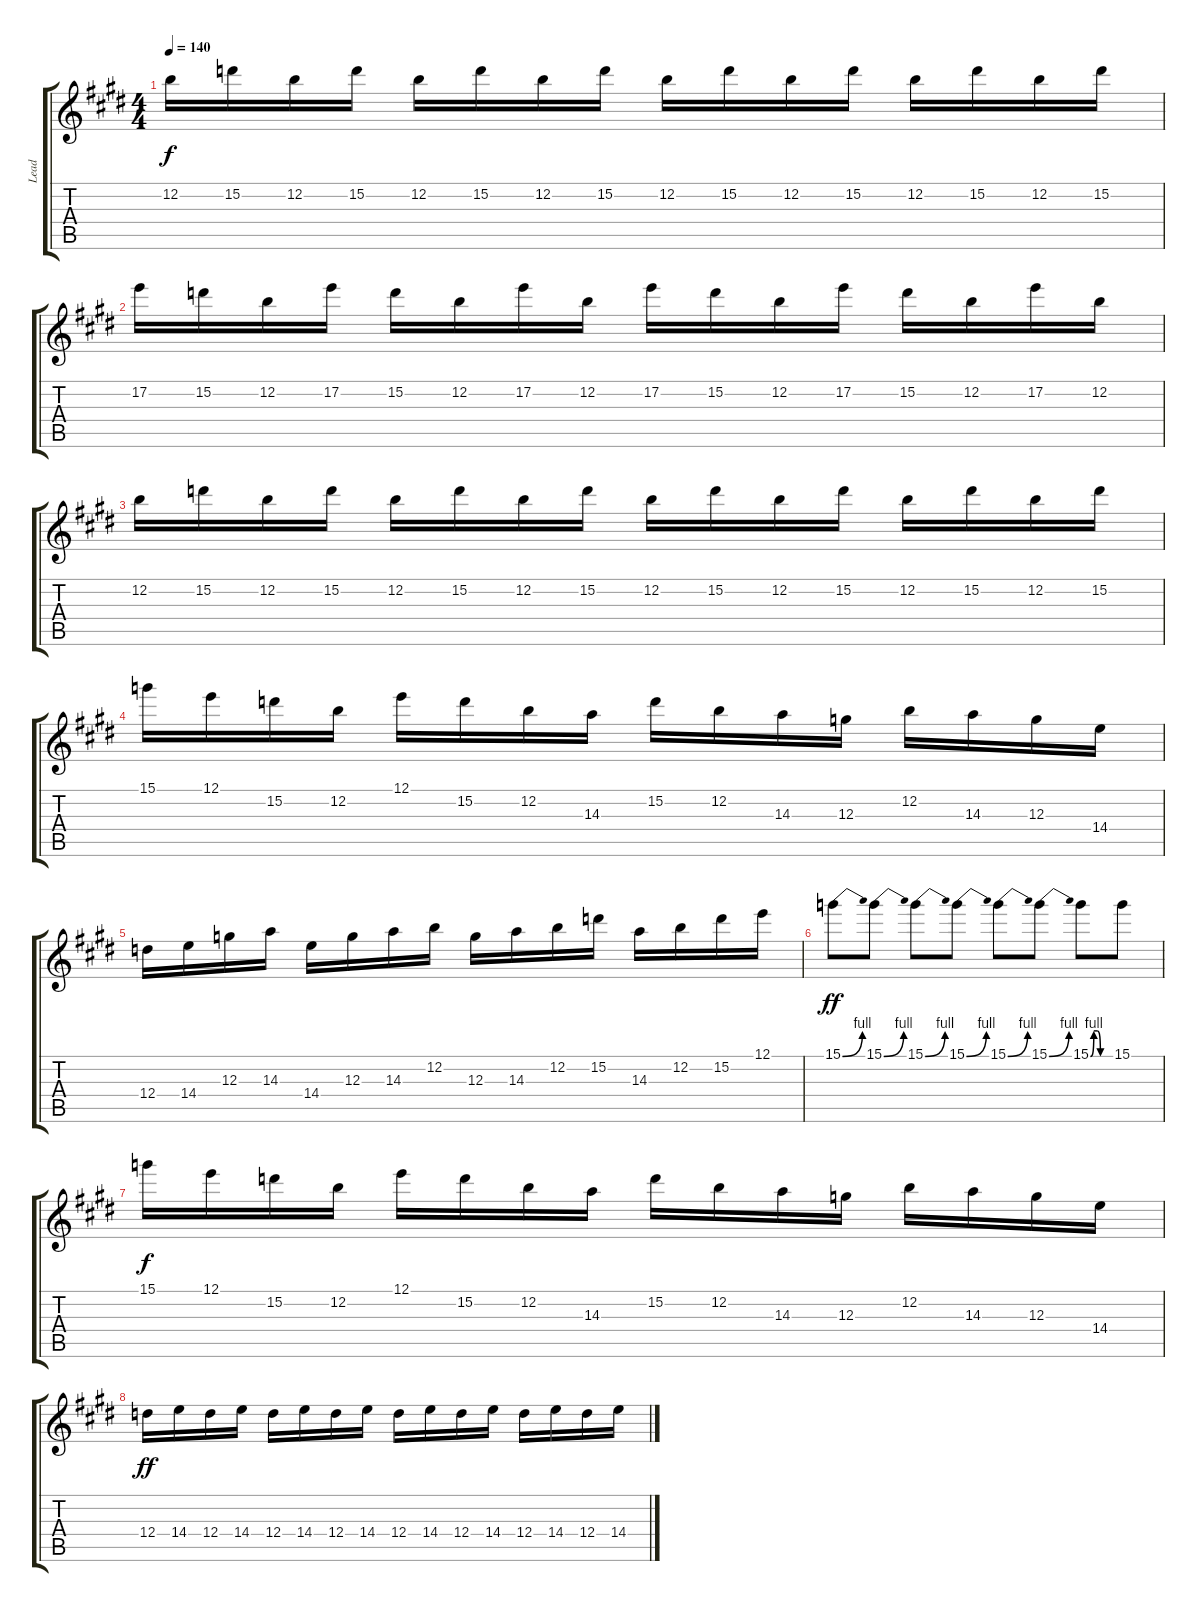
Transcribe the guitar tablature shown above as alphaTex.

\track ("Lead" "Lead") {instrument distortionguitar}
\staff {score tabs}
\tuning (E4 B3 G3 D3 A2 E2) {hide}
\ts (4 4)
\tempo 140
\clef g2
\ks c#minor
12.2.16{dy f} 15.2.16 12.2.16 15.2.16 12.2.16 15.2.16 12.2.16 15.2.16 12.2.16 15.2.16 12.2.16 15.2.16 12.2.16 15.2.16 12.2.16 15.2.16 |
17.2.16 15.2.16 12.2.16 17.2.16 15.2.16 12.2.16 17.2.16 12.2.16 17.2.16 15.2.16 12.2.16 17.2.16 15.2.16 12.2.16 17.2.16 12.2.16 |
12.2.16 15.2.16 12.2.16 15.2.16 12.2.16 15.2.16 12.2.16 15.2.16 12.2.16 15.2.16 12.2.16 15.2.16 12.2.16 15.2.16 12.2.16 15.2.16 |
15.1.16 12.1.16 15.2.16 12.2.16 12.1.16 15.2.16 12.2.16 14.3.16 15.2.16 12.2.16 14.3.16 12.3.16 12.2.16 14.3.16 12.3.16 14.4.16 |
12.4.16 14.4.16 12.3.16 14.3.16 14.4.16 12.3.16 14.3.16 12.2.16 12.3.16 14.3.16 12.2.16 15.2.16 14.3.16 12.2.16 15.2.16 12.1.16 |
15.1{be (bend 0 0 60 4)}.8{dy ff} 15.1{be (bend 0 0 60 4)}.8 15.1{be (bend 0 0 60 4)}.8 15.1{be (bend 0 0 60 4)}.8 15.1{be (bend 0 0 60 4)}.8 15.1{be (bend 0 0 60 4)}.8 15.1{be (custom 0 0 10 4 20 4 30 0 60 0)}.8 15.1.8 |
15.1.16{dy f} 12.1.16 15.2.16 12.2.16 12.1.16 15.2.16 12.2.16 14.3.16 15.2.16 12.2.16 14.3.16 12.3.16 12.2.16 14.3.16 12.3.16 14.4.16 |
12.4.16{dy ff} 14.4.16 12.4.16 14.4.16 12.4.16 14.4.16 12.4.16 14.4.16 12.4.16 14.4.16 12.4.16 14.4.16 12.4.16 14.4.16 12.4.16 14.4.16
